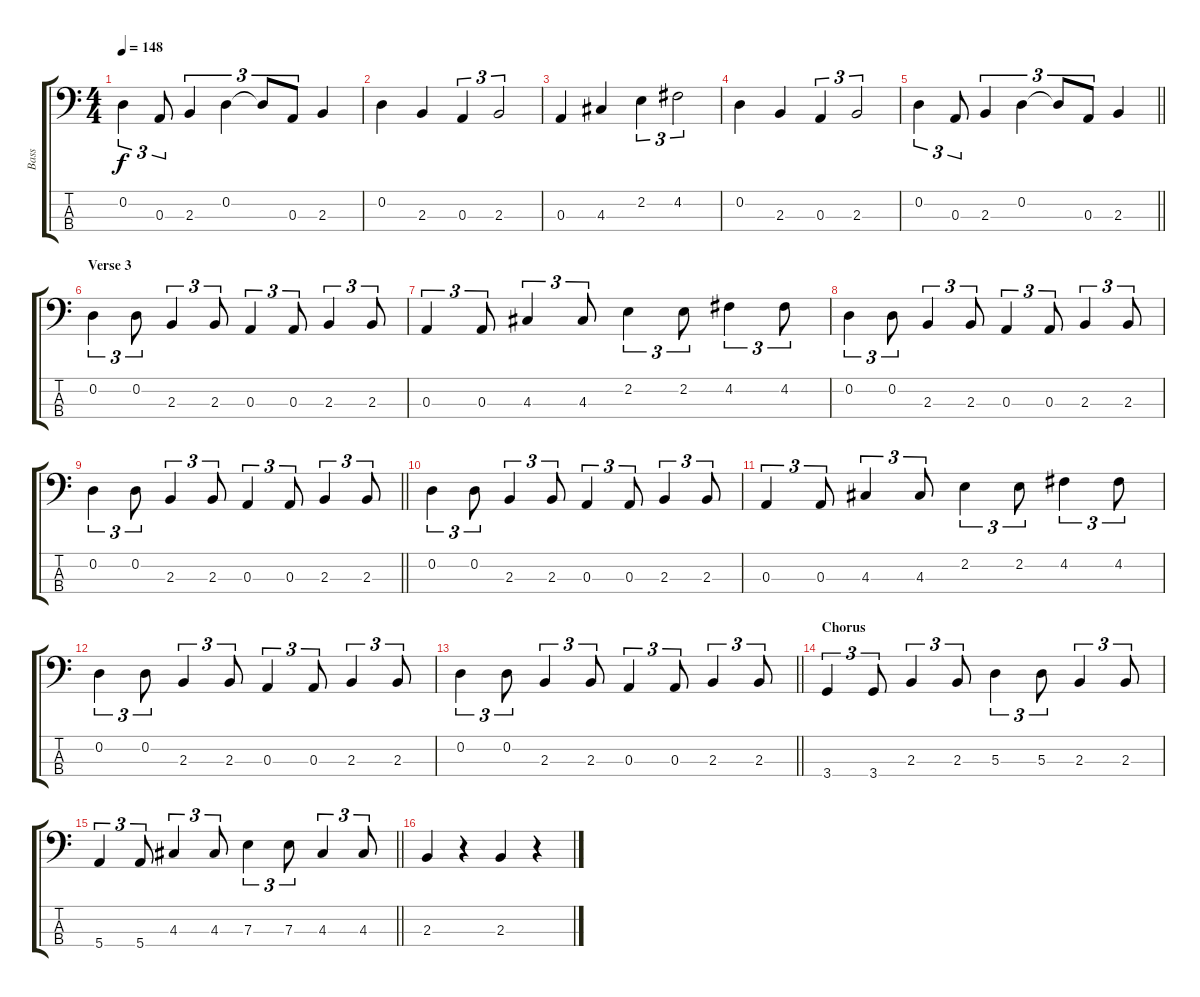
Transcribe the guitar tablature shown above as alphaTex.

\track ("Bass" "Bass") {instrument electricbassfinger}
\staff {score tabs}
\tuning (G2 D2 A1 E1) {hide}
\ts (4 4)
\tempo 148
\clef f4
\ks c
0.2.4{tu (3 2) dy f} 0.3.8{tu (3 2)} 2.3.4{tu (3 2)} 0.2.4{tu (3 2)} 0.2{t}.8{tu (3 2)} 0.3.8{tu (3 2)} 2.3.4 |
0.2.4 2.3.4 0.3.4{tu (3 2)} 2.3.2{tu (3 2)} |
0.3.4 4.3.4 2.2.4{tu (3 2)} 4.2.2{tu (3 2)} |
0.2.4 2.3.4 0.3.4{tu (3 2)} 2.3.2{tu (3 2)} |
\barLineRight lightlight
0.2.4{tu (3 2)} 0.3.8{tu (3 2)} 2.3.4{tu (3 2)} 0.2.4{tu (3 2)} 0.2{t}.8{tu (3 2)} 0.3.8{tu (3 2)} 2.3.4 |
\section ("" "Verse 3")
0.2.4{tu (3 2)} 0.2.8{tu (3 2)} 2.3.4{tu (3 2)} 2.3.8{tu (3 2)} 0.3.4{tu (3 2)} 0.3.8{tu (3 2)} 2.3.4{tu (3 2)} 2.3.8{tu (3 2)} |
0.3.4{tu (3 2)} 0.3.8{tu (3 2)} 4.3.4{tu (3 2)} 4.3.8{tu (3 2)} 2.2.4{tu (3 2)} 2.2.8{tu (3 2)} 4.2.4{tu (3 2)} 4.2.8{tu (3 2)} |
0.2.4{tu (3 2)} 0.2.8{tu (3 2)} 2.3.4{tu (3 2)} 2.3.8{tu (3 2)} 0.3.4{tu (3 2)} 0.3.8{tu (3 2)} 2.3.4{tu (3 2)} 2.3.8{tu (3 2)} |
\barLineRight lightlight
0.2.4{tu (3 2)} 0.2.8{tu (3 2)} 2.3.4{tu (3 2)} 2.3.8{tu (3 2)} 0.3.4{tu (3 2)} 0.3.8{tu (3 2)} 2.3.4{tu (3 2)} 2.3.8{tu (3 2)} |
0.2.4{tu (3 2)} 0.2.8{tu (3 2)} 2.3.4{tu (3 2)} 2.3.8{tu (3 2)} 0.3.4{tu (3 2)} 0.3.8{tu (3 2)} 2.3.4{tu (3 2)} 2.3.8{tu (3 2)} |
0.3.4{tu (3 2)} 0.3.8{tu (3 2)} 4.3.4{tu (3 2)} 4.3.8{tu (3 2)} 2.2.4{tu (3 2)} 2.2.8{tu (3 2)} 4.2.4{tu (3 2)} 4.2.8{tu (3 2)} |
0.2.4{tu (3 2)} 0.2.8{tu (3 2)} 2.3.4{tu (3 2)} 2.3.8{tu (3 2)} 0.3.4{tu (3 2)} 0.3.8{tu (3 2)} 2.3.4{tu (3 2)} 2.3.8{tu (3 2)} |
\barLineRight lightlight
0.2.4{tu (3 2)} 0.2.8{tu (3 2)} 2.3.4{tu (3 2)} 2.3.8{tu (3 2)} 0.3.4{tu (3 2)} 0.3.8{tu (3 2)} 2.3.4{tu (3 2)} 2.3.8{tu (3 2)} |
\section ("" "Chorus")
3.4.4{tu (3 2)} 3.4.8{tu (3 2)} 2.3.4{tu (3 2)} 2.3.8{tu (3 2)} 5.3.4{tu (3 2)} 5.3.8{tu (3 2)} 2.3.4{tu (3 2)} 2.3.8{tu (3 2)} |
\barLineRight lightlight
5.4.4{tu (3 2)} 5.4.8{tu (3 2)} 4.3.4{tu (3 2)} 4.3.8{tu (3 2)} 7.3.4{tu (3 2)} 7.3.8{tu (3 2)} 4.3.4{tu (3 2)} 4.3.8{tu (3 2)} |
2.3.4 r.4 2.3.4 r.4
